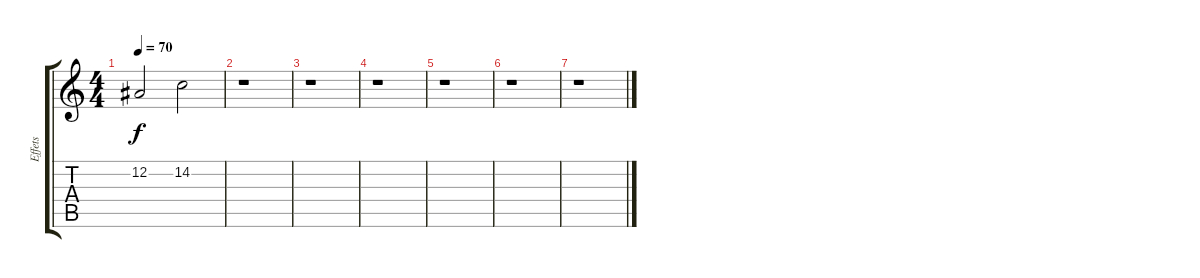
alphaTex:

\track ("Effets" "Effets") {instrument tubularbells}
\staff {score tabs}
\tuning (Eb4 Bb3 Gb3 Db3 Ab2 Db2) {hide}
\ts (4 4)
\tempo 70
\clef g2
\ks c
12.2.2{dy f} 14.2.2 |
r.1 |
r.1 |
r.1 |
r.1 |
r.1 |
r.1
